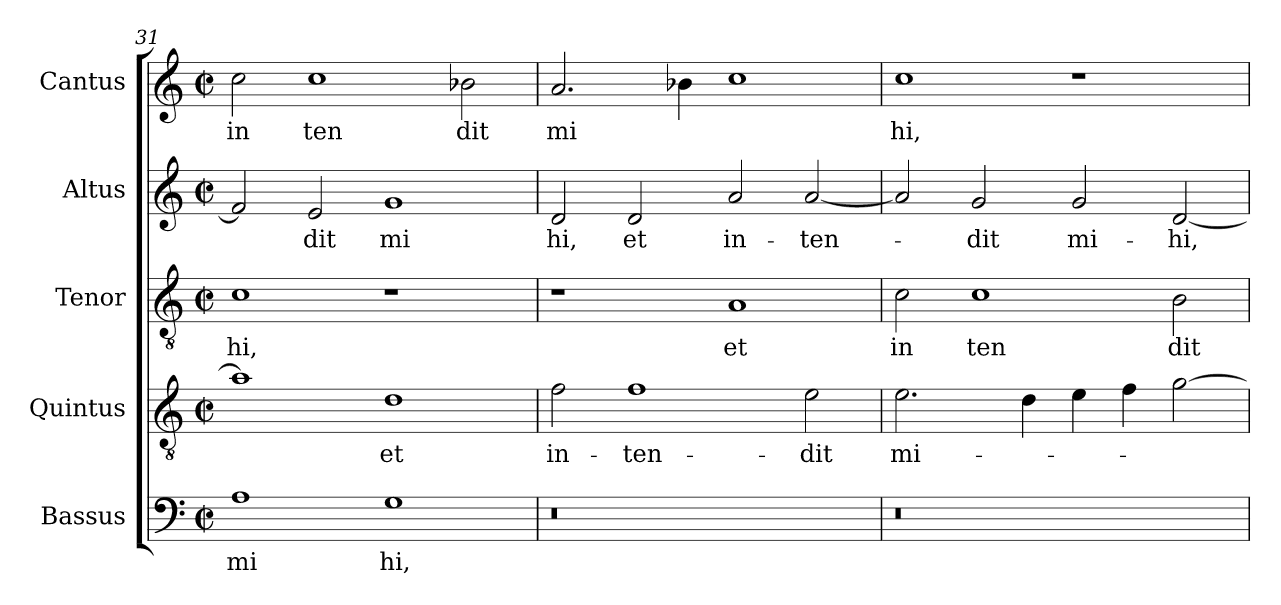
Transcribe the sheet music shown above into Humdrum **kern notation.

**kern	**text	**kern	**text	**kern	**text	**kern	**text	**kern	**text
*part5	*part5	*part4	*part4	*part3	*part3	*part2	*part2	*part1	*part1
*staff5	*staff5	*staff4	*staff4	*staff3	*staff3	*staff2	*staff2	*staff1	*staff1
*I"Bassus	*	*I"Quintus	*	*I"Tenor	*	*I"Altus	*	*I"Cantus	*
*clefF4	*	*clefGv2	*	*clefGv2	*	*clefG2	*	*clefG2	*
*M2/2	*	*M2/2	*	*M2/2	*	*M2/2	*	*M2/2	*
*met(c|)	*	*met(c|)	*	*met(c|)	*	*met(c|)	*	*met(c|)	*
=31	=31	=31	=31	=31	=31	=31	=31	=31	=31
!	!LO:LY:b:cj	!	!	!	!LO:LY:b:cj	!	!	!	!LO:LY:b:cj
1A	mi	1a]	.	1c	hi,	2f/]	.	2cc\	in
!	!	!	!	!	!	!	!LO:LY:b:cj	!	!LO:LY:b:cj
.	.	.	.	.	.	2e/	dit	1cc	ten
!	!LO:LY:b:cj	!	!LO:LY:b:cj	!	!	!	!LO:LY:b:cj	!	!
1G	hi,	1d	et	1r	.	1g	mi	.	.
!	!	!	!	!	!	!	!	!	!LO:LY:b:cj
.	.	.	.	.	.	.	.	2b-X\	dit
!!LO:LB:g=z
=32	=32	=32	=32	=32	=32	=32	=32	=32	=32
!	!	!	!LO:LY:b:cj	!	!	!	!LO:LY:b:cj	!	!LO:LY:b
0r	.	2f\	in-	1r	.	2d/	hi,	2.a/	mi
!	!	!	!LO:LY:b:cj	!	!	!	!LO:LY:b:cj	!	!
.	.	1f	-ten-	.	.	2d/	et	.	.
.	.	.	.	.	.	.	.	4b-\	.
!	!	!	!	!	!LO:LY:b:cj	!	!LO:LY:b:cj	!	!
.	.	.	.	1A	et	2a/	in-	1cc	.
!	!	!	!LO:LY:b:cj	!	!	!	!LO:LY:b	!	!
.	.	2e\	-dit	.	.	[<2a/	-ten-	.	.
=33	=33	=33	=33	=33	=33	=33	=33	=33	=33
!	!	!	!LO:LY:b	!	!LO:LY:b:cj	!	!	!	!LO:LY:b:cj
0r	.	2.e\	mi-	2c\	in	2a/]	.	1cc	hi,
!	!	!	!	!	!LO:LY:b:cj	!	!LO:LY:b:cj	!	!
.	.	.	.	1c	ten	2g/	-dit	.	.
.	.	4d\	.	.	.	.	.	.	.
!	!	!	!	!	!	!	!LO:LY:b:cj	!	!
.	.	4e\	.	.	.	2g/	mi-	1r	.
.	.	4f\	.	.	.	.	.	.	.
!	!	!	!	!	!LO:LY:b:cj	!	!LO:LY:b:cj	!	!
.	.	[>2g\	.	2B\	dit	[<2d/	-hi,	.	.
=	=	=	=	=	=	=	=	=	=
*-	*-	*-	*-	*-	*-	*-	*-	*-	*-
